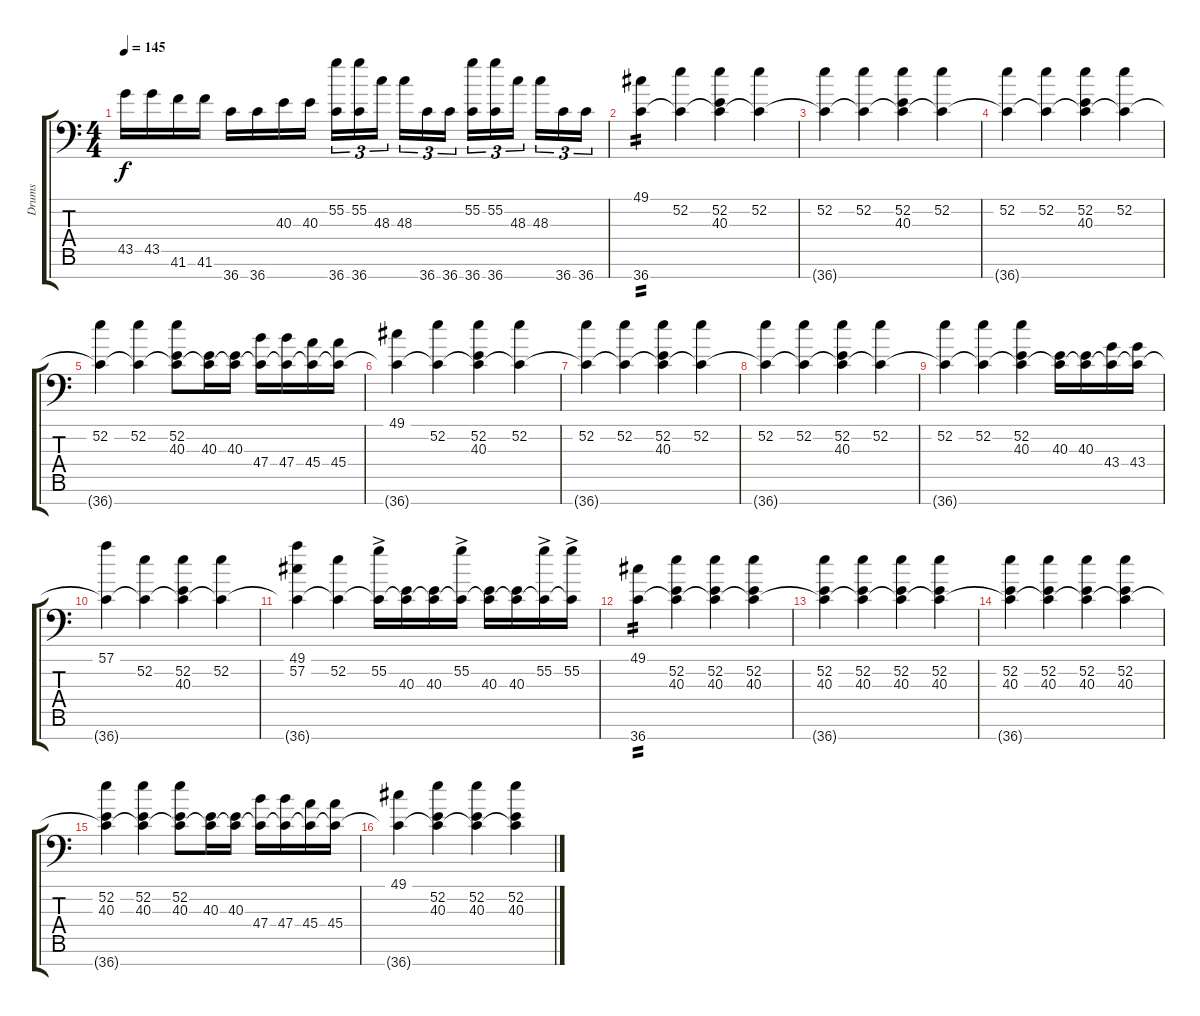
\track ("Drums" "Drums") {instrument acousticgrandpiano}
\staff {score tabs}
\tuning (C-1 C-1 C-1 C-1 C-1 C-1 C-1) {hide}
\ts (4 4)
\tempo 145
\clef f4
\ks c
43.5.16{dy f} 43.5.16 41.6.16 41.6.16 36.7.16 36.7.16 40.3.16 40.3.16 (55.2 36.7).16{tu (3 2)} (55.2 36.7).16{tu (3 2)} 48.3.16{tu (3 2)} 48.3.16{tu (3 2)} 36.7.16{tu (3 2)} 36.7.16{tu (3 2)} (55.2 36.7).16{tu (3 2)} (55.2 36.7).16{tu (3 2)} 48.3.16{tu (3 2)} 48.3.16{tu (3 2)} 36.7.16{tu (3 2)} 36.7.16{tu (3 2)} |
(49.1 36.7).4{tp 2} (52.2 36.7{t}).4 (52.2 40.3 36.7{t}).4 (52.2 36.7{t}).4 |
(52.2 36.7{t}).4 (52.2 36.7{t}).4 (52.2 40.3 36.7{t}).4 (52.2 36.7{t}).4 |
(52.2 36.7{t}).4 (52.2 36.7{t}).4 (52.2 40.3 36.7{t}).4 (52.2 36.7{t}).4 |
(52.2 36.7{t}).4 (52.2 36.7{t}).4 (52.2 40.3 36.7{t}).8 (40.3 36.7{t}).16 (40.3 36.7{t}).16 (47.4 36.7{t}).16 (47.4 36.7{t}).16 (45.4 36.7{t}).16 (45.4 36.7{t}).16 |
(49.1 36.7{t}).4 (52.2 36.7{t}).4 (52.2 40.3 36.7{t}).4 (52.2 36.7{t}).4 |
(52.2 36.7{t}).4 (52.2 36.7{t}).4 (52.2 40.3 36.7{t}).4 (52.2 36.7{t}).4 |
(52.2 36.7{t}).4 (52.2 36.7{t}).4 (52.2 40.3 36.7{t}).4 (52.2 36.7{t}).4 |
(52.2 36.7{t}).4 (52.2 36.7{t}).4 (52.2 40.3 36.7{t}).4 (40.3 36.7{t}).16 (40.3 36.7{t}).16 (43.4 36.7{t}).16 (43.4 36.7{t}).16 |
(57.1 36.7{t}).4 (52.2 36.7{t}).4 (52.2 40.3 36.7{t}).4 (52.2 36.7{t}).4 |
(49.1 57.2 36.7{t}).4 (52.2 36.7{t}).4 (55.2{ac} 36.7{t}).16 (40.3 36.7{t}).16 (40.3 36.7{t}).16 (55.2{ac} 36.7{t}).16 (40.3 36.7{t}).16 (40.3 36.7{t}).16 (55.2{ac} 36.7{t}).16 (55.2{ac} 36.7{t}).16 |
(49.1 36.7).4{tp 2} (52.2 40.3 36.7{t}).4 (52.2 40.3 36.7{t}).4 (52.2 40.3 36.7{t}).4 |
(52.2 40.3 36.7{t}).4 (52.2 40.3 36.7{t}).4 (52.2 40.3 36.7{t}).4 (52.2 40.3 36.7{t}).4 |
(52.2 40.3 36.7{t}).4 (52.2 40.3 36.7{t}).4 (52.2 40.3 36.7{t}).4 (52.2 40.3 36.7{t}).4 |
(52.2 40.3 36.7{t}).4 (52.2 40.3 36.7{t}).4 (52.2 40.3 36.7{t}).8 (40.3 36.7{t}).16 (40.3 36.7{t}).16 (47.4 36.7{t}).16 (47.4 36.7{t}).16 (45.4 36.7{t}).16 (45.4 36.7{t}).16 |
(49.1 36.7{t}).4 (52.2 40.3 36.7{t}).4 (52.2 40.3 36.7{t}).4 (52.2 40.3 36.7{t}).4
